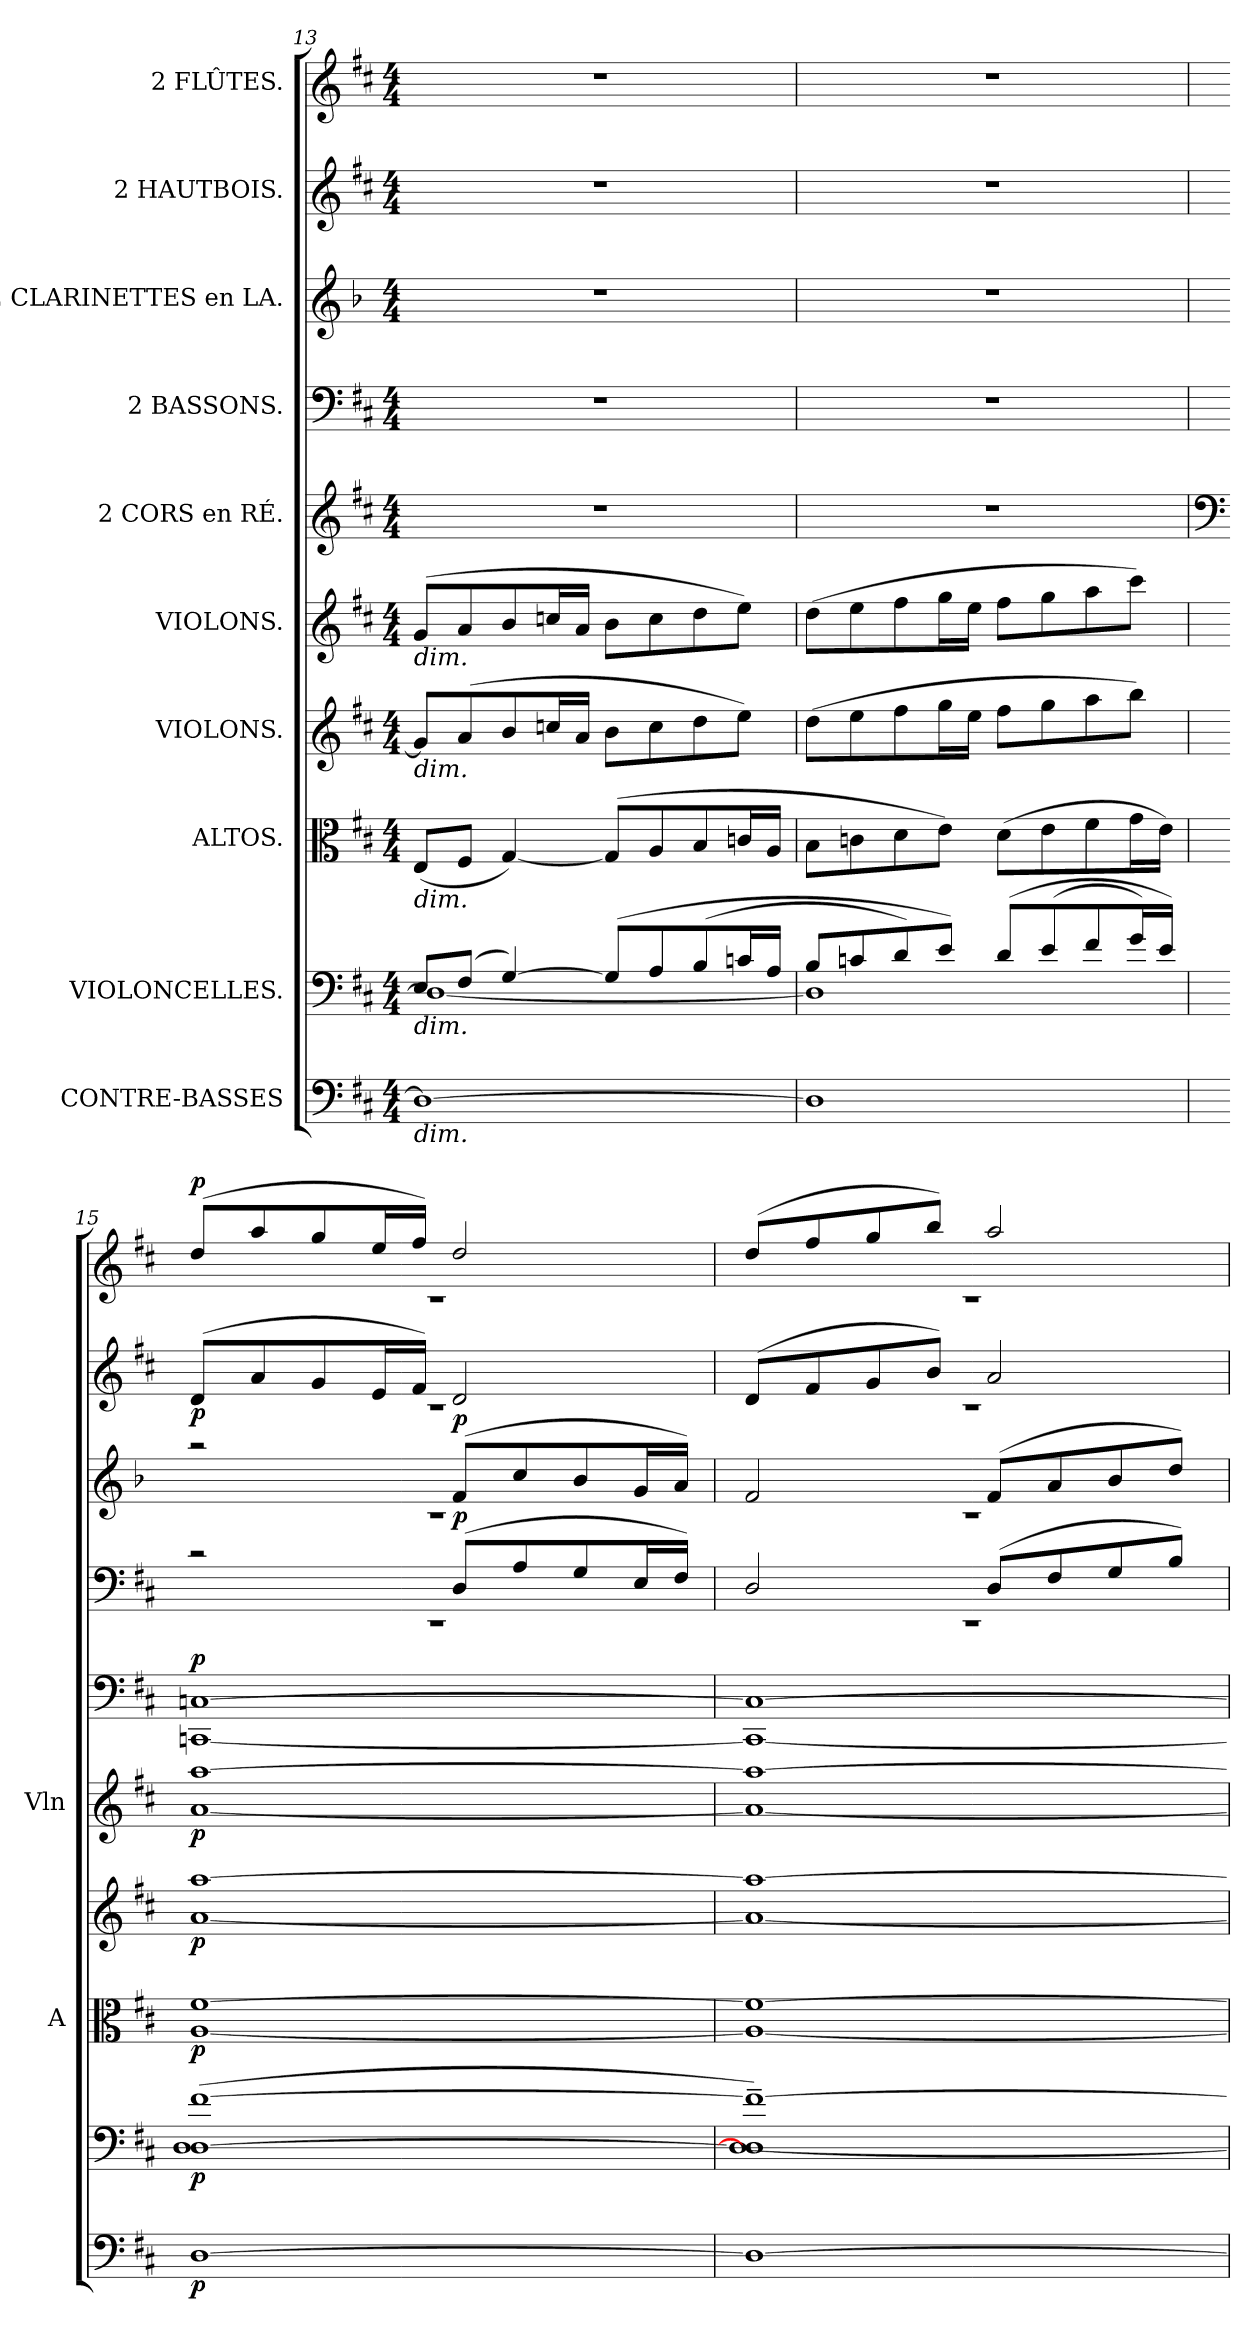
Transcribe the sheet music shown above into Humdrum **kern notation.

**kern	**dynam	**kern	**dynam	**kern	**dynam	**kern	**dynam	**kern	**dynam	**kern	**dynam	**kern	**dynam	**kern	**dynam	**kern	**dynam	**kern	**dynam
*part10	*part10	*part9	*part9	*part8	*part8	*part7	*part7	*part6	*part6	*part5	*part5	*part4	*part4	*part3	*part3	*part2	*part2	*part1	*part1
*staff10	*staff10	*staff9	*staff9	*staff8	*staff8	*staff7	*staff7	*staff6	*staff6	*staff5	*staff5	*staff4	*staff4	*staff3	*staff3	*staff2	*staff2	*staff1	*staff1
*I"CONTRE-BASSES	*	*I"VIOLONCELLES.	*	*I"ALTOS.	*	*I"VIOLONS.	*	*I"VIOLONS.	*	*I"2 CORS en RÉ.	*	*I"2 BASSONS.	*	*I"2 CLARINETTES en LA.	*	*I"2 HAUTBOIS.	*	*I"2 FLÛTES.	*
*	*	*	*	*I'A	*	*	*	*I'Vln	*	*	*	*	*	*	*	*	*	*	*
*clefF4	*	*clefF4	*	*clefC3	*	*clefG2	*	*clefG2	*	*clefG2	*	*clefF4	*	*clefG2	*	*clefG2	*	*clefG2	*
*	*	*	*	*	*	*	*	*	*	*	*	*	*	*ITrd2c3	*	*	*	*	*
*k[f#c#]	*	*k[f#c#]	*	*k[f#c#]	*	*k[f#c#]	*	*k[f#c#]	*	*k[f#c#]	*	*k[f#c#]	*	*k[f#c#]	*	*k[f#c#]	*	*k[f#c#]	*
*D:	*	*D:	*	*D:	*	*D:	*	*D:	*	*D:	*	*D:	*	*D:	*	*D:	*	*D:	*
*M4/4	*	*M4/4	*	*M4/4	*	*M4/4	*	*M4/4	*	*M4/4	*	*M4/4	*	*M4/4	*	*M4/4	*	*M4/4	*
=13	=13	=13	=13	=13	=13	=13	=13	=13	=13	=13	=13	=13	=13	=13	=13	=13	=13	=13	=13
*	*	*^	*	*	*	*	*	*	*	*	*	*	*	*	*	*	*	*	*
!	!	!	!	!	!	!	!	!	!LO:TX:b:i:t=dim.	!	!	!	!	!	!	!	!	!	!	!
!	!	!	!	!	!	!	!LO:TX:b:i:t=dim.	!	!	!	!	!	!	!	!	!	!	!	!	!
!	!	!	!	!	!LO:TX:b:i:t=dim.	!	!	!	!	!	!	!	!	!	!	!	!	!	!	!
!	!	!LO:TX:b:i:t=dim.	!	!	!	!	!	!	!	!	!	!	!	!	!	!	!	!	!	!
!LO:TX:b:i:t=dim.	!	!	!	!	!	!	!	!	!	!	!	!	!	!	!	!	!	!	!	!
1D_	.	(8E/L	1D_	.	(<8E/L	.	8g/L]	.	(>8g/L	.	1r	.	1r	.	1r	.	1r	.	1r	.
.	.	(<8F#/J	.	.	8F#/J	.	(<8a/	.	8a/	.	.	.	.	.	.	.	.	.	.	.
.	.	[<4G/)	.	.	[<4G/)	.	8b/	.	8b/	.	.	.	.	.	.	.	.	.	.	.
.	.	.	.	.	.	.	16ccn/L	.	16ccn/L	.	.	.	.	.	.	.	.	.	.	.
.	.	.	.	.	.	.	16a/JJ	.	16a/JJ	.	.	.	.	.	.	.	.	.	.	.
.	.	(>8G/L]	.	.	(>8G/L]	.	8b\L	.	8b\L	.	.	.	.	.	.	.	.	.	.	.
.	.	8A/	.	.	8A/	.	8cc\	.	8cc\	.	.	.	.	.	.	.	.	.	.	.
.	.	(>8B/	.	.	8B/	.	8dd\	.	8dd\	.	.	.	.	.	.	.	.	.	.	.
.	.	16cn/L	.	.	16cn/L	.	8ee\J)	.	8ee\J)	.	.	.	.	.	.	.	.	.	.	.
.	.	16A/JJ	.	.	16A/JJ	.	.	.	.	.	.	.	.	.	.	.	.	.	.	.
=14	=14	=14	=14	=14	=14	=14	=14	=14	=14	=14	=14	=14	=14	=14	=14	=14	=14	=14	=14	=14
1D]	.	8B/L	1D]	.	8B\L	.	(>8dd\L	.	(>8dd\L	.	1r	.	1r	.	1r	.	1r	.	1r	.
.	.	8cn/	.	.	8cn\	.	8ee\	.	8ee\	.	.	.	.	.	.	.	.	.	.	.
.	.	8d/)	.	.	8d\	.	8ff#\	.	8ff#\	.	.	.	.	.	.	.	.	.	.	.
.	.	8e/J)	.	.	8e\J)	.	16gg\L	.	16gg\L	.	.	.	.	.	.	.	.	.	.	.
.	.	.	.	.	.	.	16ee\JJ	.	16ee\JJ	.	.	.	.	.	.	.	.	.	.	.
.	.	(>8d/L	.	.	(>8d\L	.	8ff#\L	.	8ff#\L	.	.	.	.	.	.	.	.	.	.	.
.	.	(>8e/	.	.	8e\	.	8gg\	.	8gg\	.	.	.	.	.	.	.	.	.	.	.
.	.	8f#/	.	.	8f#\	.	8aa\	.	8aa\	.	.	.	.	.	.	.	.	.	.	.
.	.	16g/L)	.	.	16g\L	.	8bb\J)	.	8ccc#\J)	.	.	.	.	.	.	.	.	.	.	.
.	.	16e/JJ)	.	.	16e\JJ)	.	.	.	.	.	.	.	.	.	.	.	.	.	.	.
=15	=15	=15	=15	=15	=15	=15	=15	=15	=15	=15	=15	=15	=15	=15	=15	=15	=15	=15	=15	=15
*	*	*	*	*	*	*	*	*	*	*	*clefF4	*	*	*	*	*	*	*	*	*
*	*	*	*	*	*	*	*	*	*	*	*	*	*^	*	*^	*	*^	*	*^	*
!	!LO:DY:b	!	!	!LO:DY:b	!	!LO:DY:b	!	!LO:DY:b	!	!LO:DY:b	!	!LO:DY:a	!	!	!	!	!	!	!	!	!LO:DY:b	!	!	!LO:DY:a
[>1D	p	(>[<1D [>1f#	1D	p	[1A [1f#	p	[<1a [>1aa	p	[1a [1aa	p	[1CCn [1Cn	p	2rc	1rEE	.	2raa	1rc	.	(<8d/L	1rc	p	(<8dd/L	1rc	p
.	.	.	.	.	.	.	.	.	.	.	.	.	.	.	.	.	.	.	8a/	.	.	8aa/	.	.
.	.	.	.	.	.	.	.	.	.	.	.	.	.	.	.	.	.	.	8g/	.	.	8gg/	.	.
.	.	.	.	.	.	.	.	.	.	.	.	.	.	.	.	.	.	.	16e/L	.	.	16ee/L	.	.
.	.	.	.	.	.	.	.	.	.	.	.	.	.	.	.	.	.	.	16f#/JJ)	.	.	16ff#/JJ)	.	.
!	!	!	!	!	!	!	!	!	!	!	!	!	!	!	!LO:DY:a	!	!	!LO:DY:a	!	!	!	!	!	!
.	.	.	.	.	.	.	.	.	.	.	.	.	(<8D/L	.	p	(<8d/L	.	p	2d/	.	.	2dd/	.	.
.	.	.	.	.	.	.	.	.	.	.	.	.	8A/	.	.	8a/	.	.	.	.	.	.	.	.
.	.	.	.	.	.	.	.	.	.	.	.	.	8G/	.	.	8g/	.	.	.	.	.	.	.	.
.	.	.	.	.	.	.	.	.	.	.	.	.	16E/L	.	.	16e/L	.	.	.	.	.	.	.	.
.	.	.	.	.	.	.	.	.	.	.	.	.	16F#/JJ)	.	.	16f#/JJ)	.	.	.	.	.	.	.	.
*	*	*v	*v	*	*	*	*	*	*	*	*	*	*	*	*	*	*	*	*	*	*	*	*	*
!!LO:LB:g=z	!!
=16	=16	=16	=16	=16	=16	=16	=16	=16	=16	=16	=16	=16	=16	=16	=16	=16	=16	=16	=16	=16	=16	=16	=16
1D_	.	1D_~> 1D]~> 1f#_~>)	.	1A_ 1f#_	.	1a_ 1aa_	.	1a_ 1aa_	.	1CC_ 1C_	.	2D/	1rEE	.	2d/	1rc	.	(<8d/L	1rc	.	(<8dd/L	1rc	.
.	.	.	.	.	.	.	.	.	.	.	.	.	.	.	.	.	.	8f#/	.	.	8ff#/	.	.
.	.	.	.	.	.	.	.	.	.	.	.	.	.	.	.	.	.	8g/	.	.	8gg/	.	.
.	.	.	.	.	.	.	.	.	.	.	.	.	.	.	.	.	.	8b/J)	.	.	8bb/J)	.	.
.	.	.	.	.	.	.	.	.	.	.	.	(<8D/L	.	.	(<8d/L	.	.	2a/	.	.	2aa/	.	.
.	.	.	.	.	.	.	.	.	.	.	.	8F#/	.	.	8f#/	.	.	.	.	.	.	.	.
.	.	.	.	.	.	.	.	.	.	.	.	8G/	.	.	8g/	.	.	.	.	.	.	.	.
.	.	.	.	.	.	.	.	.	.	.	.	8B/J)	.	.	8b/J)	.	.	.	.	.	.	.	.
*	*	*	*	*	*	*	*	*	*	*	*	*v	*v	*	*	*	*	*v	*v	*	*v	*v	*
*	*	*	*	*	*	*	*	*	*	*	*	*	*	*v	*v	*	*	*	*	*
=	=	=	=	=	=	=	=	=	=	=	=	=	=	=	=	=	=	=	=
*-	*-	*-	*-	*-	*-	*-	*-	*-	*-	*-	*-	*-	*-	*-	*-	*-	*-	*-	*-
